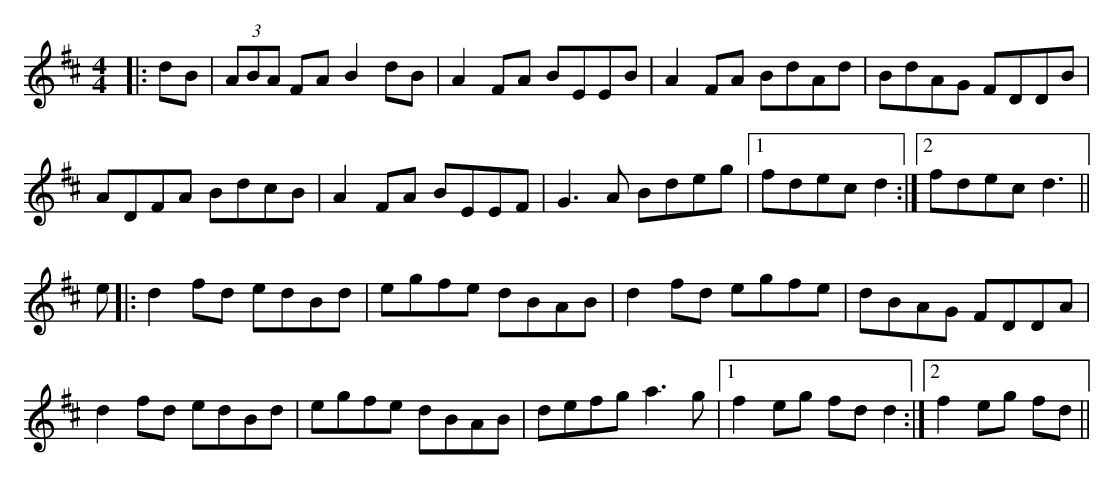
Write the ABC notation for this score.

X:1
M:4/4
K:D
|:dB|(3ABA FA B2dB|A2FA BEEB|A2FA BdAd|BdAG FDDB|
ADFA BdcB|A2FA BEEF|G3A Bdeg|1 fdec d2:|2 fdec d3||
e|:d2fd edBd|egfe dBAB|d2fd egfe|dBAG FDDA|
d2fd edBd|egfe dBAB|defg a3g|1 f2eg fdd2:|2 f2eg fd||
